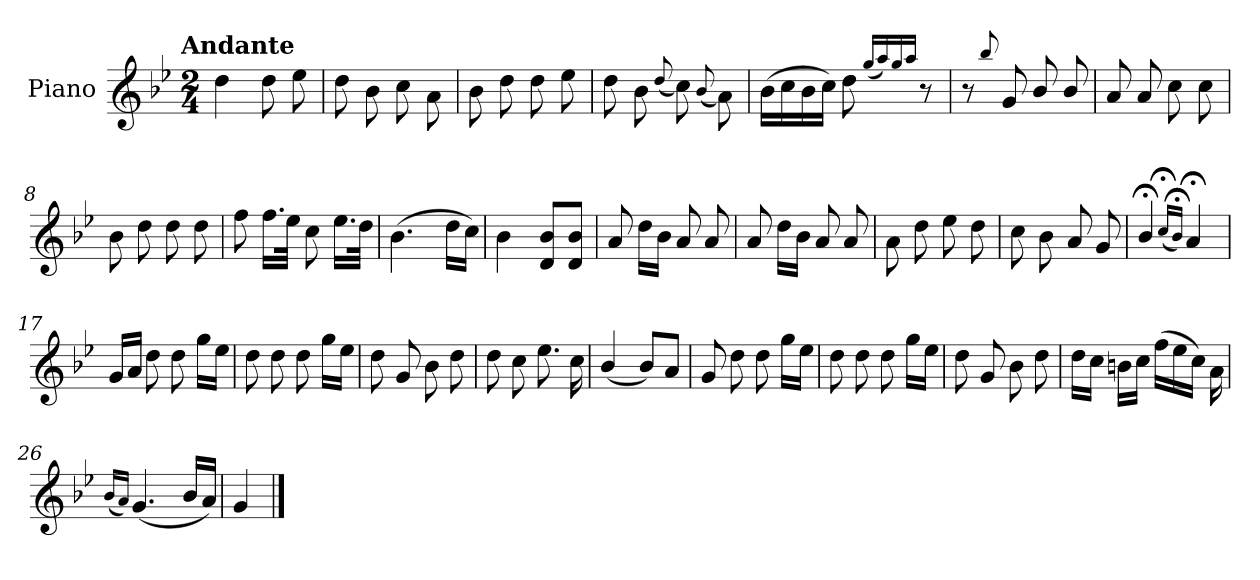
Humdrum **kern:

**kern
*part1
*staff1
*I"Piano
*I'Pno.
*clefG2
*k[b-e-]
!!LO:TX:omd:t=Andante
*M2/4
*MM92
=1
4dd\
8dd\
8ee-\
=2
8dd\
8b-\
8cc\
8a\
=3
8b-\
8dd\
8dd\
8ee-\
=4
8dd\
8b-\
(<8qqdd/
8cc\)
(<8qqb-/
8a\)
!!LO:LB:g=z
=5
(>16b-\LL
16cc\
16b-\
16cc\JJ)
8dd\
(<16qqgg/LL
16qqaa/)
16qqgg/
16qqaa/JJ
8r
=6
8r
8qqbb-/
8g/
8b-/
8b-/
=7
8a/
8a/
8cc\
8cc\
=8
8b-\
8dd\
8dd\
8dd\
=9
8ff\
16.ff\LL
32ee-\JJk
8cc\
16.ee-\LL
32dd\JJk
=10
(>4.b-\
16dd\LL
16cc\JJ)
!!LO:LB:g=z
=11
4b-\
8d!/ 8b-!/L
8d!/ 8b-!/J
=12
8a!/
16dd\LL
16b-\JJ
8a/
8a/
=13
8a/
16dd\LL
16b-\JJ
8a/
8a/
=14
8a\
8dd\
8ee-\
8dd\
=15
8cc\
8b-\
8a/
8g/
=16
4b-;</
(<16qqcc;</LL
16qqb-;</JJ)
4a;</
!!LO:LB:g=z
=17
16g!/LL
16a!/JJ
8dd\
8dd\
16gg\LL
16ee-\JJ
=18
8dd\
8dd\
8dd\
16gg\LL
16ee-\JJ
=19
8dd\
8g/
8b-\
8dd\
=20
8dd\
8cc\
8.ee-\
16cc\
=21
(<4b-/
8b-/L)
8a/J
=22
8g/
8dd\
8dd\
16gg\LL
16ee-\JJ
!!LO:LB:g=z
=23
8dd\
8dd\
8dd\
16gg\LL
16ee-\JJ
=24
8dd\
8g/
8b-\
8dd\
=25
16dd\LL
16cc\JJ
16bn\LL
16cc\JJ
(>16ff\LL
16ee-\
16cc\JJ)
16a\
=26
(<16qqb-/LL
16qqa/JJ)
(<4.g/
16b-/LL
16a/JJ)
=27
4g/
==
*-
